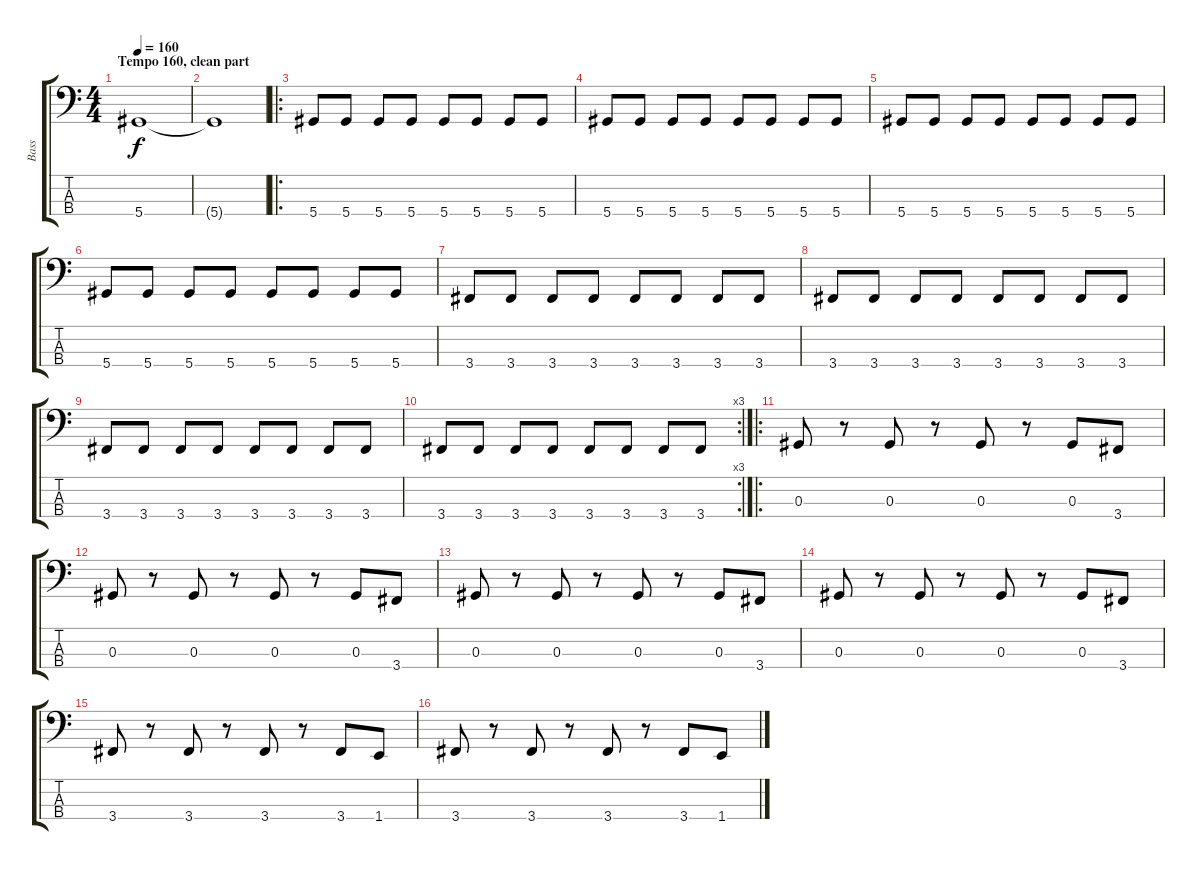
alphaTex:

\track ("Bass" "Bass") {instrument electricbasspick}
\staff {score tabs}
\tuning (Gb2 Db2 Ab1 Eb1) {hide}
\ts (4 4)
\section ("" "Tempo 160, clean part")
\tempo 160
\clef f4
\ks c
5.4.1{dy f} |
5.4{t}.1 |
\ro
5.4.8 5.4.8 5.4.8 5.4.8 5.4.8 5.4.8 5.4.8 5.4.8 |
5.4.8 5.4.8 5.4.8 5.4.8 5.4.8 5.4.8 5.4.8 5.4.8 |
5.4.8 5.4.8 5.4.8 5.4.8 5.4.8 5.4.8 5.4.8 5.4.8 |
5.4.8 5.4.8 5.4.8 5.4.8 5.4.8 5.4.8 5.4.8 5.4.8 |
3.4.8 3.4.8 3.4.8 3.4.8 3.4.8 3.4.8 3.4.8 3.4.8 |
3.4.8 3.4.8 3.4.8 3.4.8 3.4.8 3.4.8 3.4.8 3.4.8 |
3.4.8 3.4.8 3.4.8 3.4.8 3.4.8 3.4.8 3.4.8 3.4.8 |
\rc 3
3.4.8 3.4.8 3.4.8 3.4.8 3.4.8 3.4.8 3.4.8 3.4.8 |
\ro
0.3.8 r.8 0.3.8 r.8 0.3.8 r.8 0.3.8 3.4.8 |
0.3.8 r.8 0.3.8 r.8 0.3.8 r.8 0.3.8 3.4.8 |
0.3.8 r.8 0.3.8 r.8 0.3.8 r.8 0.3.8 3.4.8 |
0.3.8 r.8 0.3.8 r.8 0.3.8 r.8 0.3.8 3.4.8 |
3.4.8 r.8 3.4.8 r.8 3.4.8 r.8 3.4.8 1.4.8 |
3.4.8 r.8 3.4.8 r.8 3.4.8 r.8 3.4.8 1.4.8
